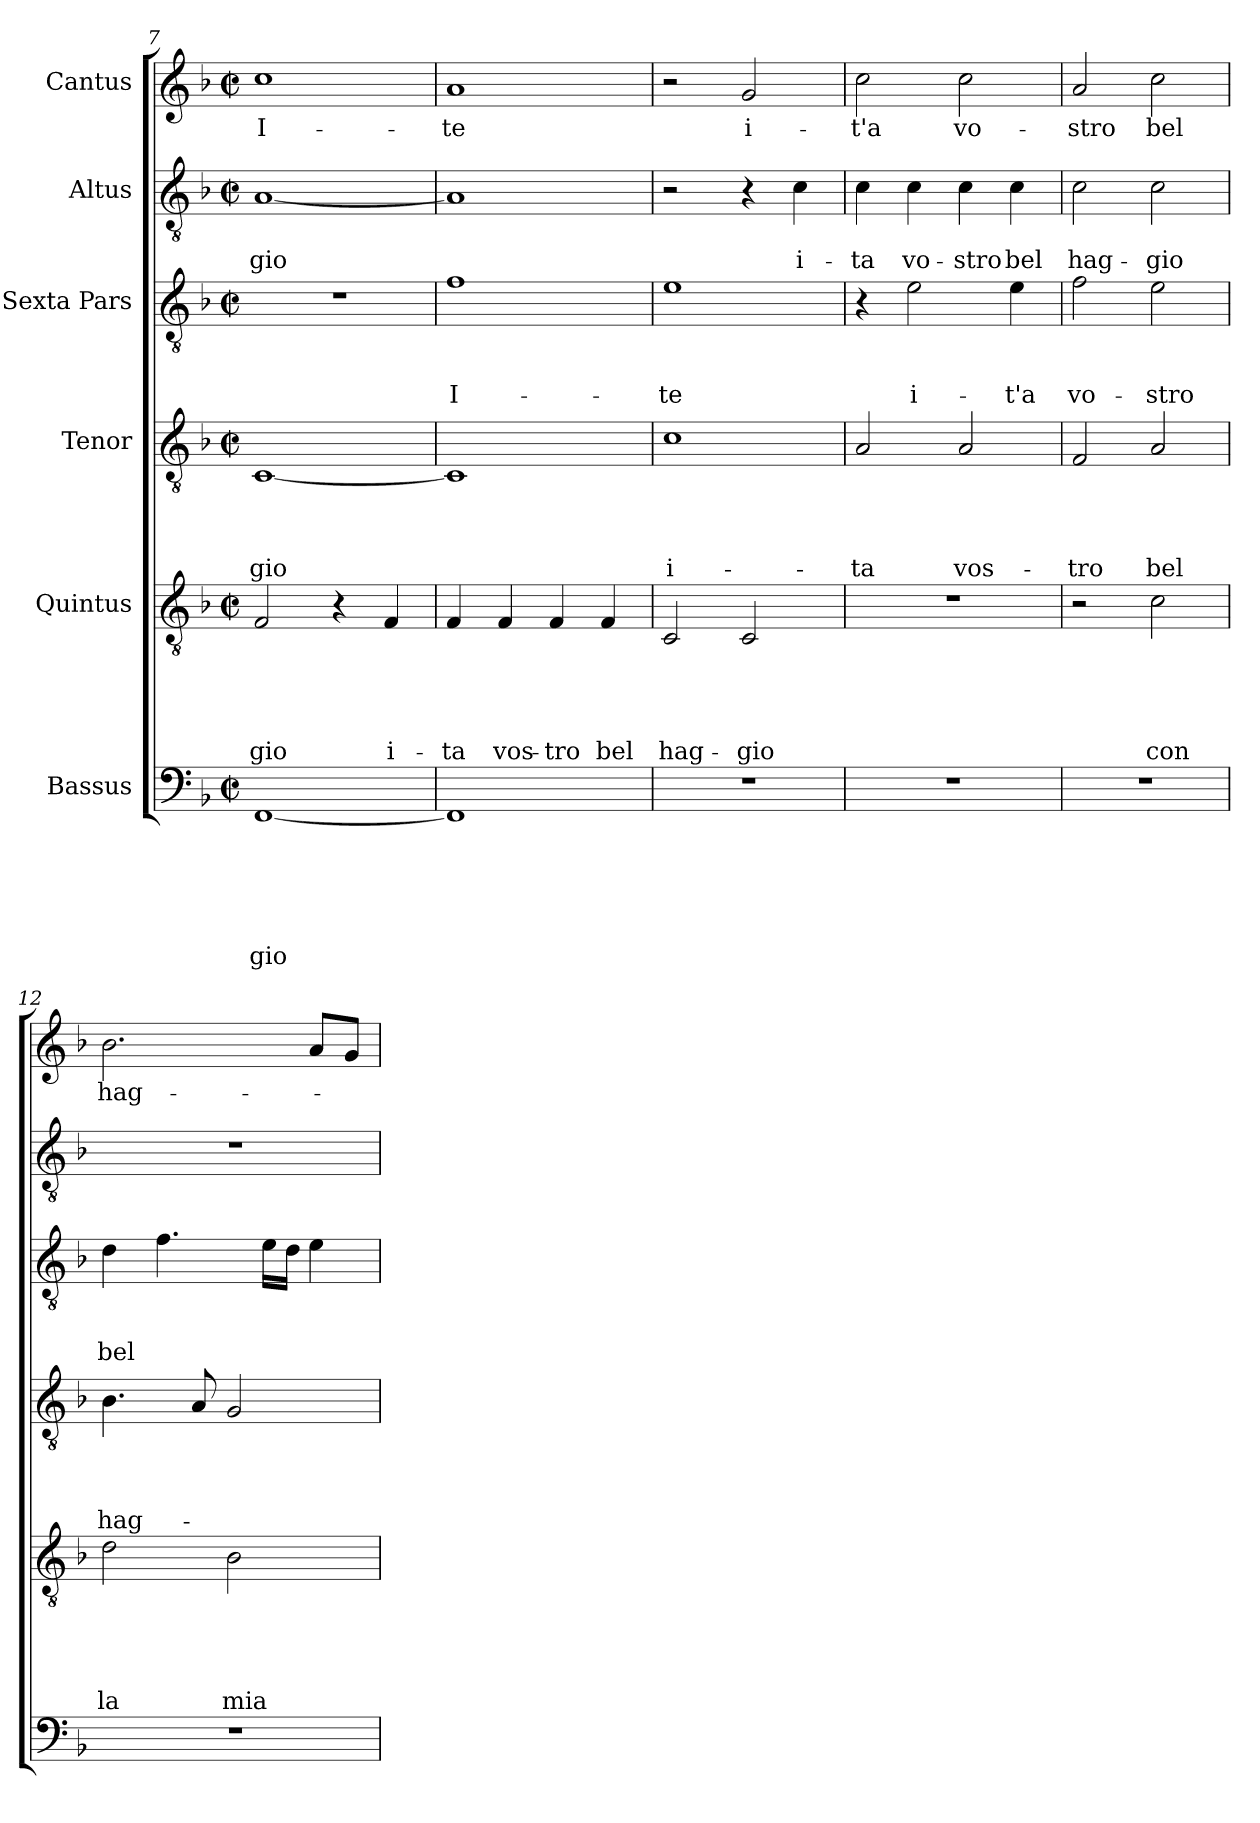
**kern	**text	**text	**text	**text	**text	**text	**kern	**text	**text	**text	**text	**text	**kern	**text	**text	**text	**text	**kern	**text	**text	**text	**kern	**text	**text	**kern	**text
*part6	*part6	*part6	*part6	*part6	*part6	*part6	*part5	*part5	*part5	*part5	*part5	*part5	*part4	*part4	*part4	*part4	*part4	*part3	*part3	*part3	*part3	*part2	*part2	*part2	*part1	*part1
*staff6	*staff6	*staff6	*staff6	*staff6	*staff6	*staff6	*staff5	*staff5	*staff5	*staff5	*staff5	*staff5	*staff4	*staff4	*staff4	*staff4	*staff4	*staff3	*staff3	*staff3	*staff3	*staff2	*staff2	*staff2	*staff1	*staff1
*I"Bassus	*	*	*	*	*	*	*I"Quintus	*	*	*	*	*	*I"Tenor	*	*	*	*	*I"Sexta Pars	*	*	*	*I"Altus	*	*	*I"Cantus	*
*clefF4	*	*	*	*	*	*	*clefGv2	*	*	*	*	*	*clefGv2	*	*	*	*	*clefGv2	*	*	*	*clefGv2	*	*	*clefG2	*
*k[b-]	*	*	*	*	*	*	*k[b-]	*	*	*	*	*	*k[b-]	*	*	*	*	*k[b-]	*	*	*	*k[b-]	*	*	*k[b-]	*
*F:	*	*	*	*	*	*	*F:	*	*	*	*	*	*F:	*	*	*	*	*F:	*	*	*	*F:	*	*	*F:	*
*M2/2	*	*	*	*	*	*	*M2/2	*	*	*	*	*	*M2/2	*	*	*	*	*M2/2	*	*	*	*M2/2	*	*	*M2/2	*
*met(c|)	*	*	*	*	*	*	*met(c|)	*	*	*	*	*	*met(c|)	*	*	*	*	*met(c|)	*	*	*	*met(c|)	*	*	*met(c|)	*
=7	=7	=7	=7	=7	=7	=7	=7	=7	=7	=7	=7	=7	=7	=7	=7	=7	=7	=7	=7	=7	=7	=7	=7	=7	=7	=7
[1FF	.	.	.	.	.	-gio	2F/	.	.	.	.	-gio	[1C	.	.	.	-gio	1r	.	.	.	[1A	.	-gio	1cc	I-
.	.	.	.	.	.	.	4r	.	.	.	.	.	.	.	.	.	.	.	.	.	.	.	.	.	.	.
.	.	.	.	.	.	.	4F/	.	.	.	.	i-	.	.	.	.	.	.	.	.	.	.	.	.	.	.
=8	=8	=8	=8	=8	=8	=8	=8	=8	=8	=8	=8	=8	=8	=8	=8	=8	=8	=8	=8	=8	=8	=8	=8	=8	=8	=8
1FF]	.	.	.	.	.	.	4F/	.	.	.	.	-ta	1C]	.	.	.	.	1f	.	.	I-	1A]	.	.	1a	-te
.	.	.	.	.	.	.	4F/	.	.	.	.	vos-	.	.	.	.	.	.	.	.	.	.	.	.	.	.
.	.	.	.	.	.	.	4F/	.	.	.	.	-tro	.	.	.	.	.	.	.	.	.	.	.	.	.	.
.	.	.	.	.	.	.	4F/	.	.	.	.	bel	.	.	.	.	.	.	.	.	.	.	.	.	.	.
=9	=9	=9	=9	=9	=9	=9	=9	=9	=9	=9	=9	=9	=9	=9	=9	=9	=9	=9	=9	=9	=9	=9	=9	=9	=9	=9
1r	.	.	.	.	.	.	2C/	.	.	.	.	hag-	1c	.	.	.	i-	1e	.	.	-te	2r	.	.	2r	.
.	.	.	.	.	.	.	2C/	.	.	.	.	-gio	.	.	.	.	.	.	.	.	.	4r	.	.	2g/	i-
.	.	.	.	.	.	.	.	.	.	.	.	.	.	.	.	.	.	.	.	.	.	4c\	.	i-	.	.
=10	=10	=10	=10	=10	=10	=10	=10	=10	=10	=10	=10	=10	=10	=10	=10	=10	=10	=10	=10	=10	=10	=10	=10	=10	=10	=10
1r	.	.	.	.	.	.	1r	.	.	.	.	.	2A/	.	.	.	-ta	4r	.	.	.	4c\	.	-ta	2cc\	-t'a
.	.	.	.	.	.	.	.	.	.	.	.	.	.	.	.	.	.	2e\	.	.	i-	4c\	.	vo-	.	.
.	.	.	.	.	.	.	.	.	.	.	.	.	2A/	.	.	.	vos-	.	.	.	.	4c\	.	-stro	2cc\	vo-
.	.	.	.	.	.	.	.	.	.	.	.	.	.	.	.	.	.	4e\	.	.	-t'a	4c\	.	bel	.	.
=11	=11	=11	=11	=11	=11	=11	=11	=11	=11	=11	=11	=11	=11	=11	=11	=11	=11	=11	=11	=11	=11	=11	=11	=11	=11	=11
1r	.	.	.	.	.	.	2r	.	.	.	.	.	2F/	.	.	.	-tro	2f\	.	.	vo-	2c\	.	hag-	2a/	-stro
.	.	.	.	.	.	.	2c\	.	.	.	.	con	2A/	.	.	.	bel	2e\	.	.	-stro	2c\	.	-gio	2cc\	bel
!!LO:PB:g=z
=12	=12	=12	=12	=12	=12	=12	=12	=12	=12	=12	=12	=12	=12	=12	=12	=12	=12	=12	=12	=12	=12	=12	=12	=12	=12	=12
1r	.	.	.	.	.	.	2d\	.	.	.	.	la	4.B-\	.	.	.	hag-	4d\	.	.	bel	1r	.	.	2.b-\	hag-
.	.	.	.	.	.	.	.	.	.	.	.	.	.	.	.	.	.	4.f\	.	.	.	.	.	.	.	.
.	.	.	.	.	.	.	.	.	.	.	.	.	8A/	.	.	.	.	.	.	.	.	.	.	.	.	.
.	.	.	.	.	.	.	2B-\	.	.	.	.	mia	2G/	.	.	.	.	.	.	.	.	.	.	.	.	.
.	.	.	.	.	.	.	.	.	.	.	.	.	.	.	.	.	.	16e\LL	.	.	.	.	.	.	.	.
.	.	.	.	.	.	.	.	.	.	.	.	.	.	.	.	.	.	16d\JJ	.	.	.	.	.	.	.	.
.	.	.	.	.	.	.	.	.	.	.	.	.	.	.	.	.	.	4e\	.	.	.	.	.	.	8a/L	.
.	.	.	.	.	.	.	.	.	.	.	.	.	.	.	.	.	.	.	.	.	.	.	.	.	8g/J	.
=	=	=	=	=	=	=	=	=	=	=	=	=	=	=	=	=	=	=	=	=	=	=	=	=	=	=
*-	*-	*-	*-	*-	*-	*-	*-	*-	*-	*-	*-	*-	*-	*-	*-	*-	*-	*-	*-	*-	*-	*-	*-	*-	*-	*-
